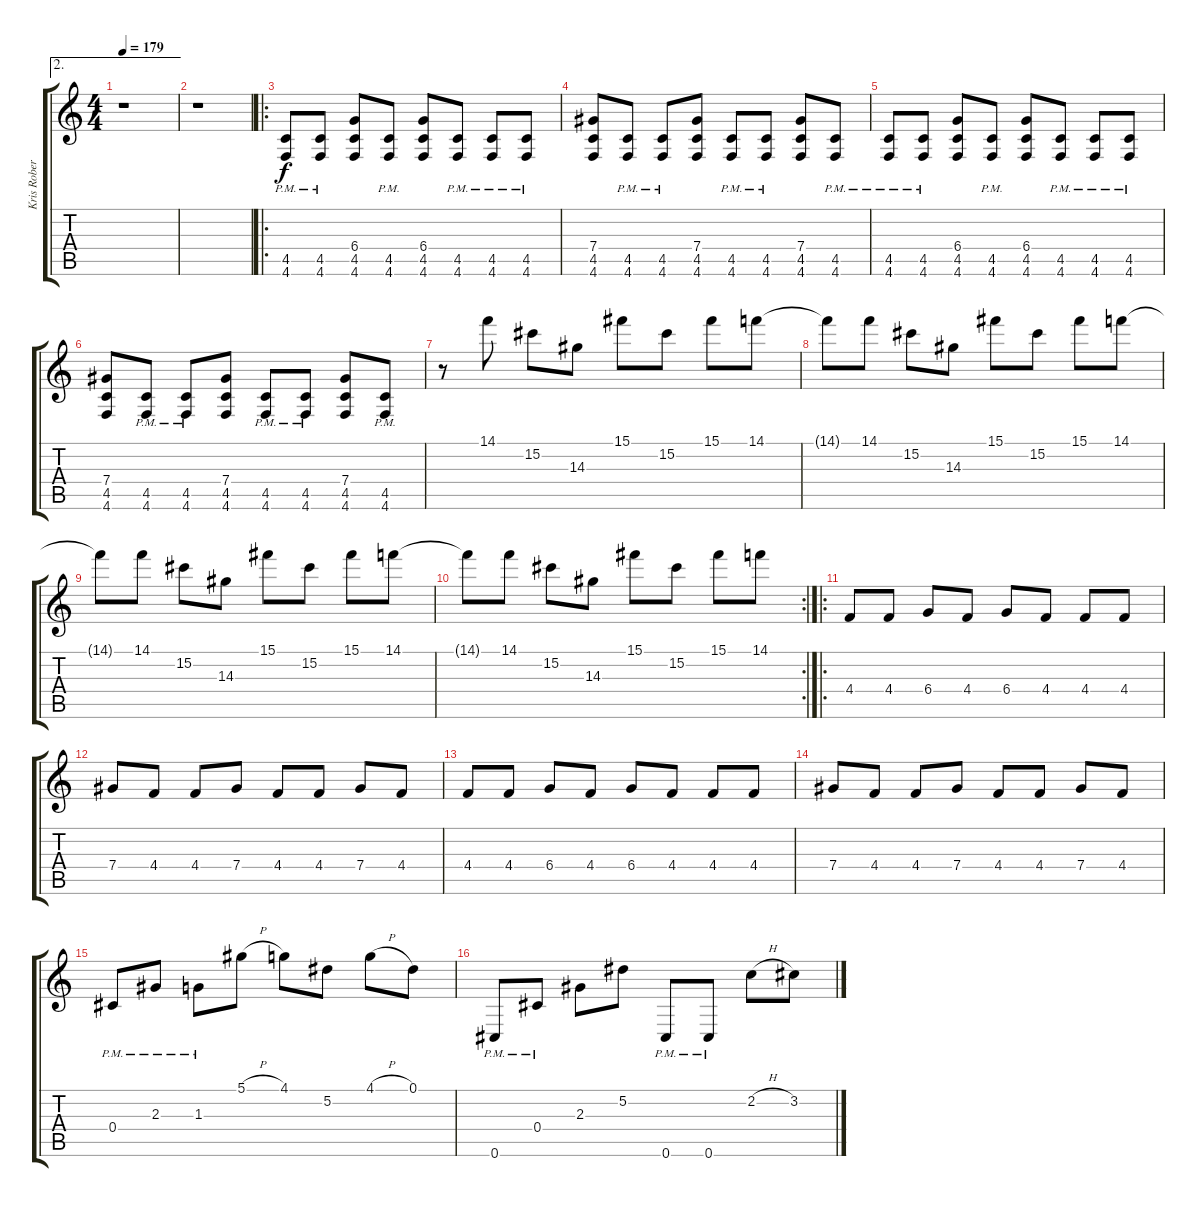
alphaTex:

\track ("Kris Roberts" "Kris Rober") {instrument overdrivenguitar}
\staff {score tabs}
\tuning (Eb4 Bb3 Gb3 Db3 Ab2 Db2) {hide}
\ae 2
\ts (4 4)
\tempo 179
\clef g2
\ks c
r.1{dy f} |
r.1 |
\ro
(4.5{pm} 4.6{pm}).8{instrument overdrivenguitar} (4.5{pm} 4.6{pm}).8 (6.4 4.5 4.6).8 (4.5{pm} 4.6{pm}).8 (6.4 4.5 4.6).8 (4.5{pm} 4.6{pm}).8 (4.5{pm} 4.6{pm}).8 (4.5{pm} 4.6{pm}).8 |
(7.4 4.5 4.6).8 (4.5{pm} 4.6{pm}).8 (4.5{pm} 4.6{pm}).8 (7.4 4.5 4.6).8 (4.5{pm} 4.6{pm}).8 (4.5{pm} 4.6{pm}).8 (7.4 4.5 4.6).8 (4.5{pm} 4.6{pm}).8 |
(4.5{pm} 4.6{pm}).8 (4.5{pm} 4.6{pm}).8 (6.4 4.5 4.6).8 (4.5{pm} 4.6{pm}).8 (6.4 4.5 4.6).8 (4.5{pm} 4.6{pm}).8 (4.5{pm} 4.6{pm}).8 (4.5{pm} 4.6{pm}).8 |
(7.4 4.5 4.6).8 (4.5{pm} 4.6{pm}).8 (4.5{pm} 4.6{pm}).8 (7.4 4.5 4.6).8 (4.5{pm} 4.6{pm}).8 (4.5{pm} 4.6{pm}).8 (7.4 4.5 4.6).8 (4.5{pm} 4.6{pm}).8 |
r.8 14.1.8 15.2.8 14.3.8 15.1.8 15.2.8 15.1.8 14.1.8 |
14.1{t}.8 14.1.8 15.2.8 14.3.8 15.1.8 15.2.8 15.1.8 14.1.8 |
14.1{t}.8 14.1.8 15.2.8 14.3.8 15.1.8 15.2.8 15.1.8 14.1.8 |
\rc 2
14.1{t}.8 14.1.8 15.2.8 14.3.8 15.1.8 15.2.8 15.1.8 14.1.8 |
\ro
4.4.8 4.4.8 6.4.8 4.4.8 6.4.8 4.4.8 4.4.8 4.4.8 |
7.4.8 4.4.8 4.4.8 7.4.8 4.4.8 4.4.8 7.4.8 4.4.8 |
4.4.8 4.4.8 6.4.8 4.4.8 6.4.8 4.4.8 4.4.8 4.4.8 |
7.4.8 4.4.8 4.4.8 7.4.8 4.4.8 4.4.8 7.4.8 4.4.8 |
0.4{pm}.8 2.3{pm}.8 1.3{pm}.8 5.1{h}.8 4.1.8 5.2.8 4.1{h}.8 0.1.8 |
0.6{pm}.8 0.4{pm}.8 2.3.8 5.2.8 0.6{pm}.8 0.6{pm}.8 2.2{h}.8 3.2.8
